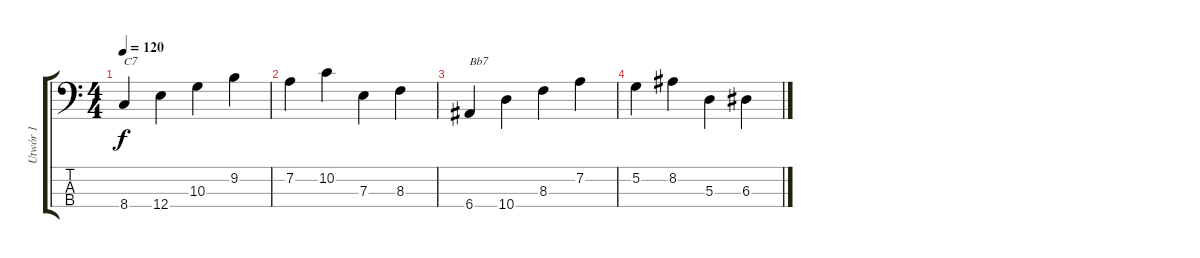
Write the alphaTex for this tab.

\track ("Utwór 1" "Utwór 1") {instrument acousticguitarnylon}
\staff {score tabs}
\tuning (G2 D2 A1 E1) {hide}
\ts (4 4)
\tempo 120
\clef f4
\ks c
8.4.4{txt "C7" dy f instrument acousticguitarnylon} 12.4.4 10.3.4 9.2.4 |
7.2.4 10.2.4 7.3.4 8.3.4 |
6.4.4{txt "Bb7"} 10.4.4 8.3.4 7.2.4 |
5.2.4 8.2.4 5.3.4 6.3.4
